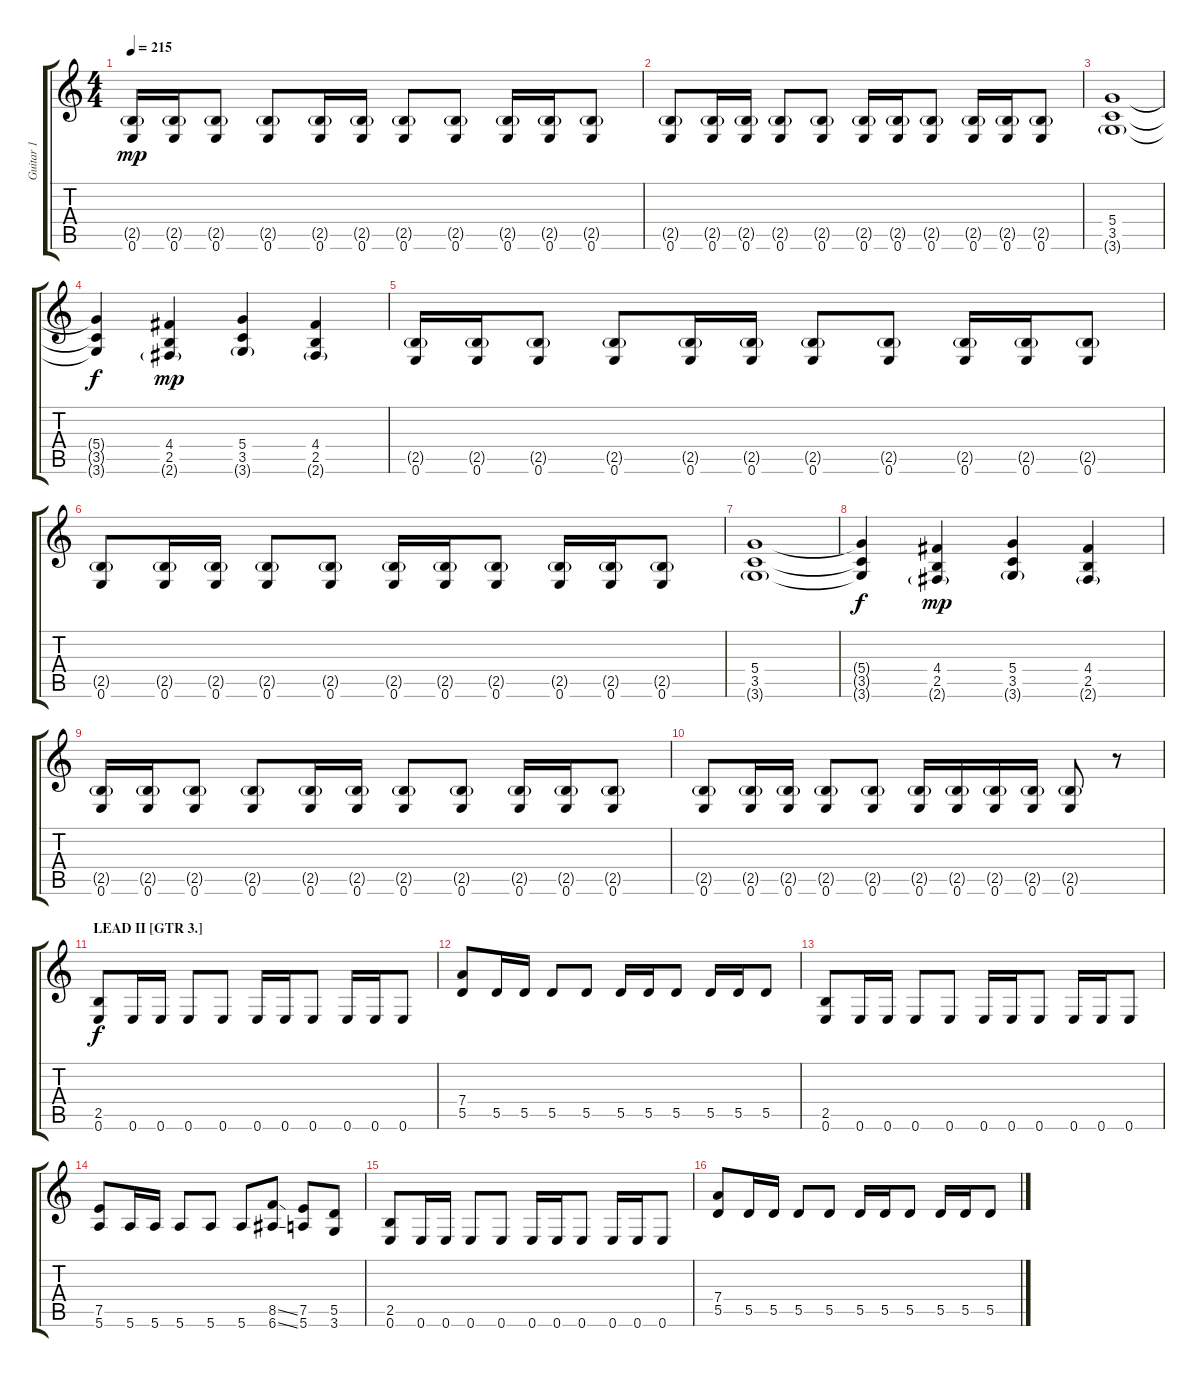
\track ("Guitar 1" "Guitar 1") {instrument distortionguitar}
\staff {score tabs}
\tuning (E4 B3 G3 D3 A2 E2) {hide}
\ts (4 4)
\tempo 215
\clef g2
\ks c
(2.5{g} 0.6).16{dy mp} (2.5{g} 0.6).16 (2.5{g} 0.6).8 (2.5{g} 0.6).8 (2.5{g} 0.6).16 (2.5{g} 0.6).16 (2.5{g} 0.6).8 (2.5{g} 0.6).8 (2.5{g} 0.6).16 (2.5{g} 0.6).16 (2.5{g} 0.6).8 |
(2.5{g} 0.6).8 (2.5{g} 0.6).16 (2.5{g} 0.6).16 (2.5{g} 0.6).8 (2.5{g} 0.6).8 (2.5{g} 0.6).16 (2.5{g} 0.6).16 (2.5{g} 0.6).8 (2.5{g} 0.6).16 (2.5{g} 0.6).16 (2.5{g} 0.6).8 |
(5.4 3.5 3.6{g}).1 |
(5.4{t} 3.5{t} 3.6{t}).4{dy f} (4.4 2.5 2.6{g}).4{dy mp} (5.4 3.5 3.6{g}).4 (4.4 2.5 2.6{g}).4 |
(2.5{g} 0.6).16 (2.5{g} 0.6).16 (2.5{g} 0.6).8 (2.5{g} 0.6).8 (2.5{g} 0.6).16 (2.5{g} 0.6).16 (2.5{g} 0.6).8 (2.5{g} 0.6).8 (2.5{g} 0.6).16 (2.5{g} 0.6).16 (2.5{g} 0.6).8 |
(2.5{g} 0.6).8 (2.5{g} 0.6).16 (2.5{g} 0.6).16 (2.5{g} 0.6).8 (2.5{g} 0.6).8 (2.5{g} 0.6).16 (2.5{g} 0.6).16 (2.5{g} 0.6).8 (2.5{g} 0.6).16 (2.5{g} 0.6).16 (2.5{g} 0.6).8 |
(5.4 3.5 3.6{g}).1 |
(5.4{t} 3.5{t} 3.6{t}).4{dy f} (4.4 2.5 2.6{g}).4{dy mp} (5.4 3.5 3.6{g}).4 (4.4 2.5 2.6{g}).4 |
(2.5{g} 0.6).16 (2.5{g} 0.6).16 (2.5{g} 0.6).8 (2.5{g} 0.6).8 (2.5{g} 0.6).16 (2.5{g} 0.6).16 (2.5{g} 0.6).8 (2.5{g} 0.6).8 (2.5{g} 0.6).16 (2.5{g} 0.6).16 (2.5{g} 0.6).8 |
(2.5{g} 0.6).8 (2.5{g} 0.6).16 (2.5{g} 0.6).16 (2.5{g} 0.6).8 (2.5{g} 0.6).8 (2.5{g} 0.6).16 (2.5{g} 0.6).16 (2.5{g} 0.6).16 (2.5{g} 0.6).16 (2.5{g} 0.6).8 r.8 |
\section ("" "LEAD II [GTR 3.]")
(2.5 0.6).8{dy f} 0.6.16 0.6.16 0.6.8 0.6.8 0.6.16 0.6.16 0.6.8 0.6.16 0.6.16 0.6.8 |
(7.4 5.5).8 5.5.16 5.5.16 5.5.8 5.5.8 5.5.16 5.5.16 5.5.8 5.5.16 5.5.16 5.5.8 |
(2.5 0.6).8 0.6.16 0.6.16 0.6.8 0.6.8 0.6.16 0.6.16 0.6.8 0.6.16 0.6.16 0.6.8 |
(7.5 5.6).8 5.6.16 5.6.16 5.6.8 5.6.8 5.6.8 (8.5{ss} 6.6{ss}).8 (7.5 5.6).8 (5.5 3.6).8 |
(2.5 0.6).8 0.6.16 0.6.16 0.6.8 0.6.8 0.6.16 0.6.16 0.6.8 0.6.16 0.6.16 0.6.8 |
(7.4 5.5).8 5.5.16 5.5.16 5.5.8 5.5.8 5.5.16 5.5.16 5.5.8 5.5.16 5.5.16 5.5.8
